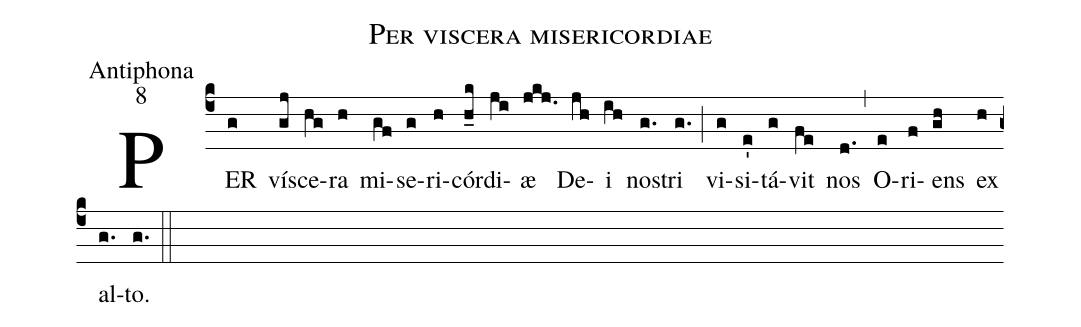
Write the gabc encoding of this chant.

name:Per viscera misericordiae;
office-part:Antiphona;
mode:8;
%%
(c4) PER(g) ví(gj)sce(hg)ra(h) mi(gf)se(g)ri(h)cór(h_k)di(ji)æ(jkj.) De(jh)i(ih) no(g.)stri(g.) (;) vi(g)si(e')tá(g)vit(fe) nos(d.) (,) O(e)ri(f)ens(gh) ex(h) al(g.)to.(g.) (::)
